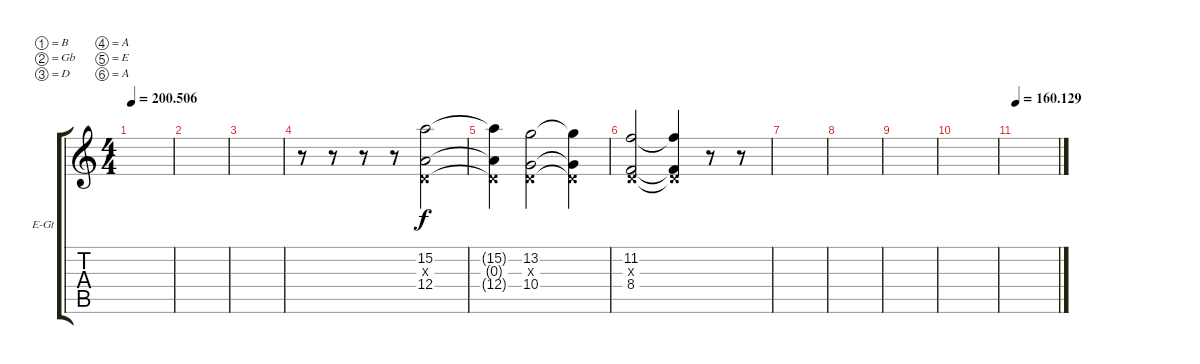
\bracketExtendMode groupsimilarinstruments
\firstSystemTrackNameOrientation horizontal
\otherSystemsTrackNameOrientation horizontal
\track ("Harmony" "E-Gt") {instrument distortionguitar}
\staff {score tabs}
\tuning (B3 Gb3 D3 A2 E2 A1)
\ts (4 4)
\tempo
200.506
\accidentals auto
\clef g2
\ottava regular
\simile none
\scale
0.333333
\ks c
|
\scale
0.333333 |
\scale
0.333333 |
\scale
0.333333 r.8 r.8 r.8 r.8 (12.4 0.3{x} 15.2).2 |
\scale
0.333333 (0.3{x t} 12.4{t} 15.2{t}).4 (10.4 0.3{x} 13.2).2 (10.4{t} 0.3{x t} 13.2{t}).4 |
\scale
0.333333 (8.4 0.3{x} 11.2).2 (8.4{t} 0.3{x t} 11.2{t}).4 r.8 r.8 |
\scale
0.333333 |
\scale
0.333333 |
|
|
\tempo
160.129
